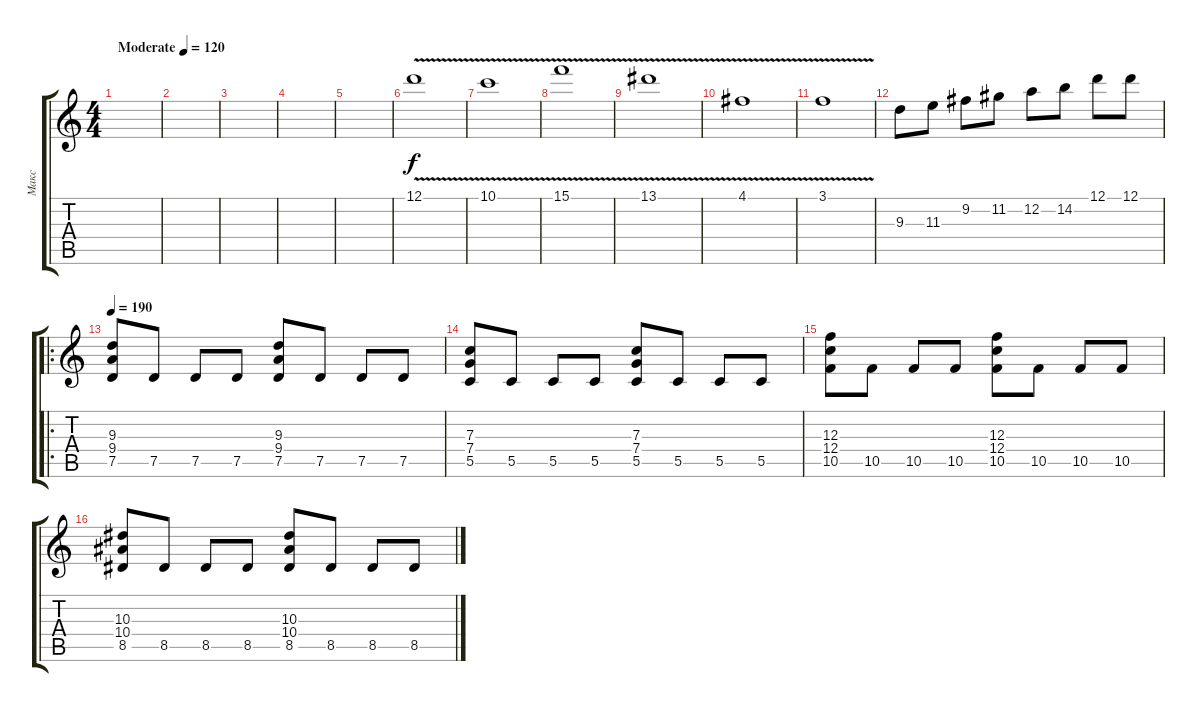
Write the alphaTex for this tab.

\track ("Макс" "Макс") {instrument distortionguitar}
\staff {score tabs}
\tuning (D4 A3 F3 C3 G2 C2) {hide}
\ts (4 4)
\tempo (120 "Moderate")
\clef g2
\ks c
|
|
|
|
|
12.1{v}.1 |
10.1{v}.1 |
15.1{v}.1 |
13.1{v}.1 |
4.1{v}.1 |
3.1{v}.1 |
9.3.8 11.3.8 9.2.8 11.2.8 12.2.8 14.2.8 12.1.8 12.1.8 |
\ro
\tempo 190
(9.3 9.4 7.5).8 7.5.8 7.5.8 7.5.8 (9.3 9.4 7.5).8 7.5.8 7.5.8 7.5.8 |
(7.3 7.4 5.5).8 5.5.8 5.5.8 5.5.8 (7.3 7.4 5.5).8 5.5.8 5.5.8 5.5.8 |
(12.3 12.4 10.5).8 10.5.8 10.5.8 10.5.8 (12.3 12.4 10.5).8 10.5.8 10.5.8 10.5.8 |
(10.3 10.4 8.5).8 8.5.8 8.5.8 8.5.8 (10.3 10.4 8.5).8 8.5.8 8.5.8 8.5.8
